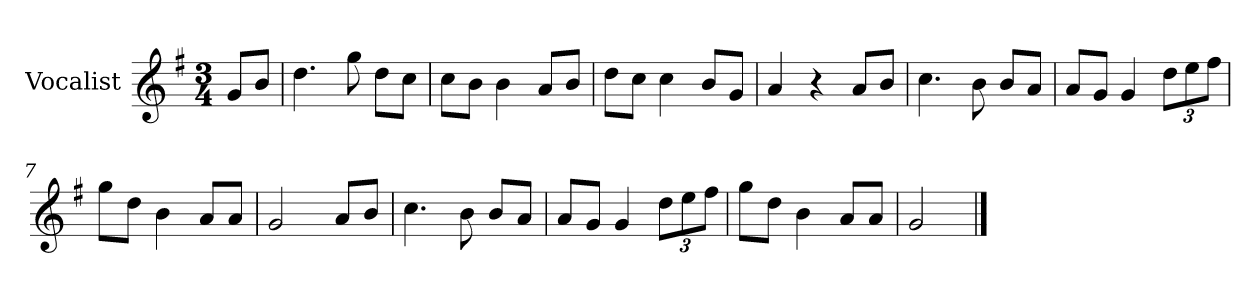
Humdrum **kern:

**kern
*part1
*staff1
*I"Vocalist
*k[f#]
*G:
*M3/4
=
8gL
8bJ
=1
4.dd
8gg
8ddL
8ccJ
=2
8ccL
8bJ
4b
8aL
8bJ
=3
8ddL
8ccJ
4cc
8bL
8gJ
=4
4a
4r
8aL
8bJ
=5
4.cc
8b
8bL
8aJ
=6
8aL
8gJ
4g
12ddL
12ee
12ff#J
=7
8ggL
8ddJ
4b
8aL
8aJ
=8
2g
8aL
8bJ
=9
4.cc
8b
8bL
8aJ
=10
8aL
8gJ
4g
12ddL
12ee
12ff#J
=11
8ggL
8ddJ
4b
8aL
8aJ
=12
2g
==
*-
